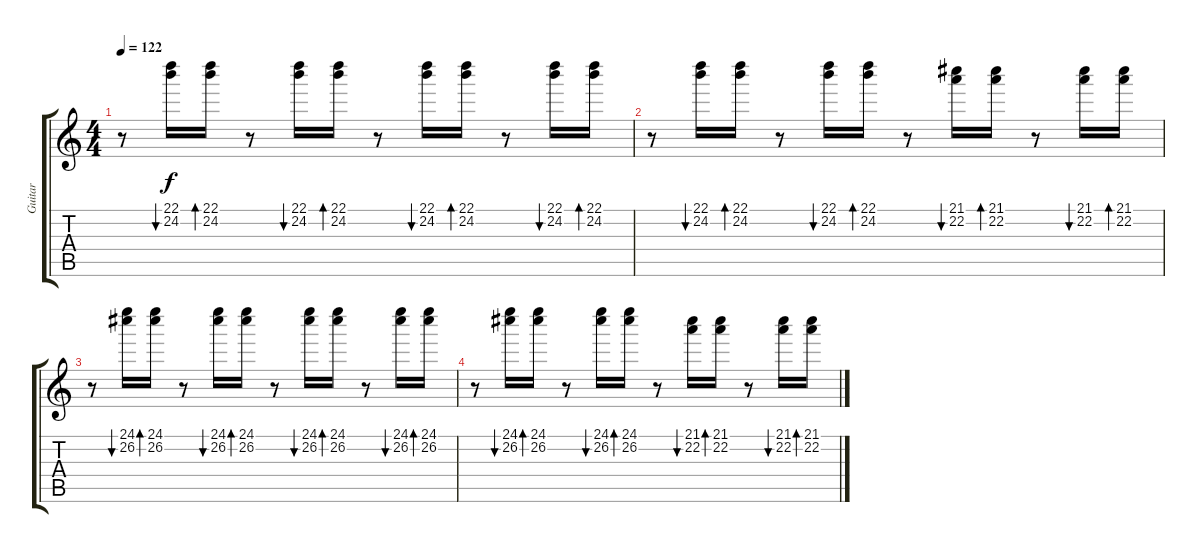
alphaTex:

\track ("Guitar" "Guitar") {instrument electricguitarclean}
\staff {score tabs}
\tuning (E4 B3 G3 D3 A2 E2) {hide}
\ts (4 4)
\tempo 122
\clef g2
\ks c
r.8{dy f} (22.1 24.2).16{bu 120} (22.1 24.2).16{bd 120} r.8 (22.1 24.2).16{bu 120} (22.1 24.2).16{bd 120} r.8 (22.1 24.2).16{bu 120} (22.1 24.2).16{bd 120} r.8 (22.1 24.2).16{bu 120} (22.1 24.2).16{bd 120} |
r.8 (22.1 24.2).16{bu 120} (22.1 24.2).16{bd 120} r.8 (22.1 24.2).16{bu 120} (22.1 24.2).16{bd 120} r.8 (21.1 22.2).16{bu 120} (21.1 22.2).16{bd 120} r.8 (21.1 22.2).16{bu 120} (21.1 22.2).16{bd 120} |
r.8 (24.1 26.2).16{bu 120} (24.1 26.2).16{bd 120} r.8 (24.1 26.2).16{bu 120} (24.1 26.2).16{bd 120} r.8 (24.1 26.2).16{bu 120} (24.1 26.2).16{bd 120} r.8 (24.1 26.2).16{bu 120} (24.1 26.2).16{bd 120} |
r.8 (24.1 26.2).16{bu 120} (24.1 26.2).16{bd 120} r.8 (24.1 26.2).16{bu 120} (24.1 26.2).16{bd 120} r.8 (21.1 22.2).16{bu 120} (21.1 22.2).16{bd 120} r.8 (21.1 22.2).16{bu 120} (21.1 22.2).16{bd 120}
